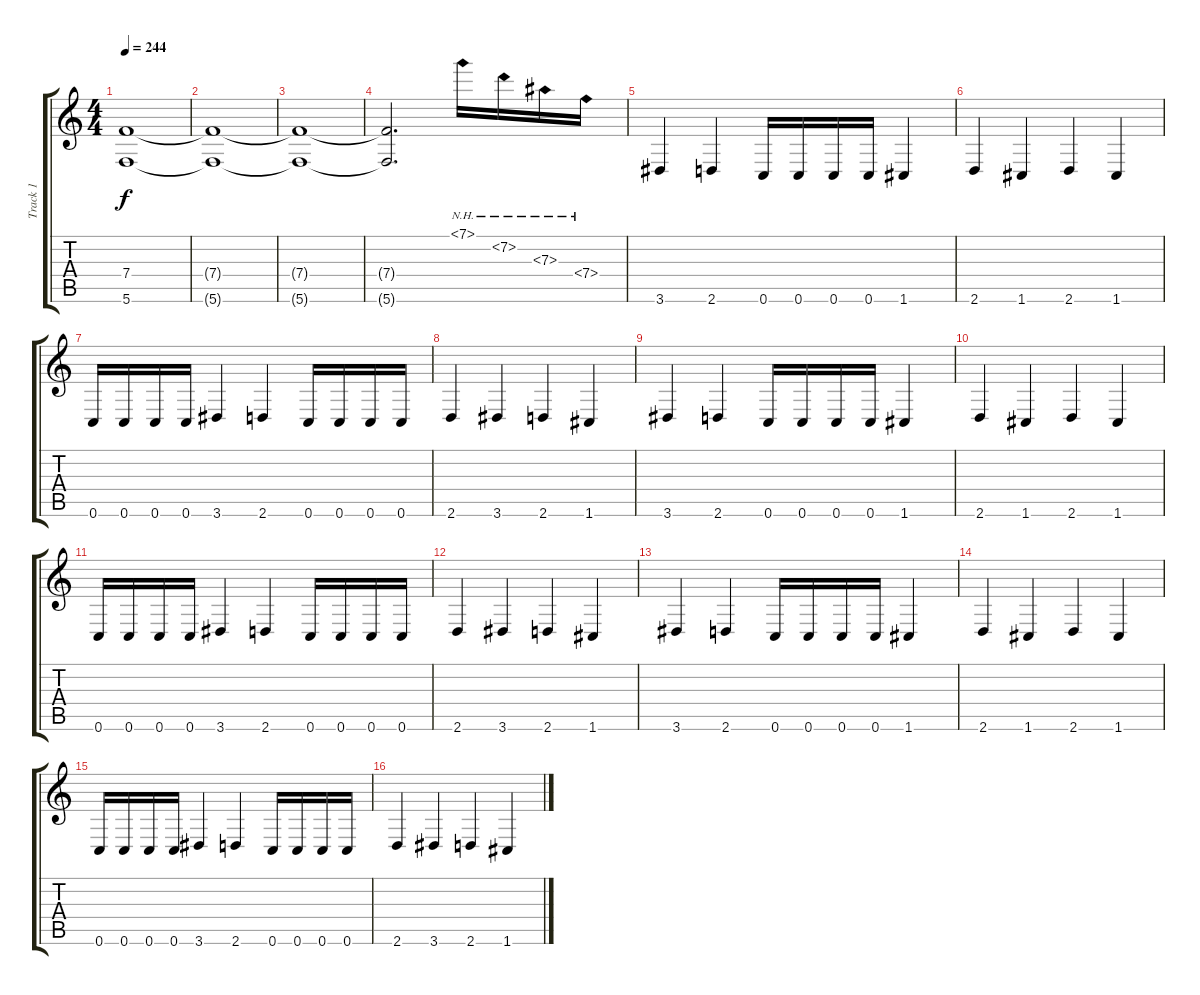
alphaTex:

\track ("Track 1" "Track 1") {instrument distortionguitar}
\staff {score tabs}
\tuning (C4 G3 Eb3 Bb2 F2 C2) {hide}
\ts (4 4)
\tempo 244
\clef g2
\ks c
(7.4 5.6).1{dy f} |
(7.4{t} 5.6{t}).1 |
(7.4{t} 5.6{t}).1 |
(7.4{t} 5.6{t}).2{d} 7.1{nh}.16 7.2{nh}.16 7.3{nh}.16 7.4{nh}.16 |
3.6.4 2.6.4 0.6.16 0.6.16 0.6.16 0.6.16 1.6.4 |
2.6.4 1.6.4 2.6.4 1.6.4 |
0.6.16 0.6.16 0.6.16 0.6.16 3.6.4 2.6.4 0.6.16 0.6.16 0.6.16 0.6.16 |
2.6.4 3.6.4 2.6.4 1.6.4 |
3.6.4 2.6.4 0.6.16 0.6.16 0.6.16 0.6.16 1.6.4 |
2.6.4 1.6.4 2.6.4 1.6.4 |
0.6.16 0.6.16 0.6.16 0.6.16 3.6.4 2.6.4 0.6.16 0.6.16 0.6.16 0.6.16 |
2.6.4 3.6.4 2.6.4 1.6.4 |
3.6.4 2.6.4 0.6.16 0.6.16 0.6.16 0.6.16 1.6.4 |
2.6.4 1.6.4 2.6.4 1.6.4 |
0.6.16 0.6.16 0.6.16 0.6.16 3.6.4 2.6.4 0.6.16 0.6.16 0.6.16 0.6.16 |
2.6.4 3.6.4 2.6.4 1.6.4
